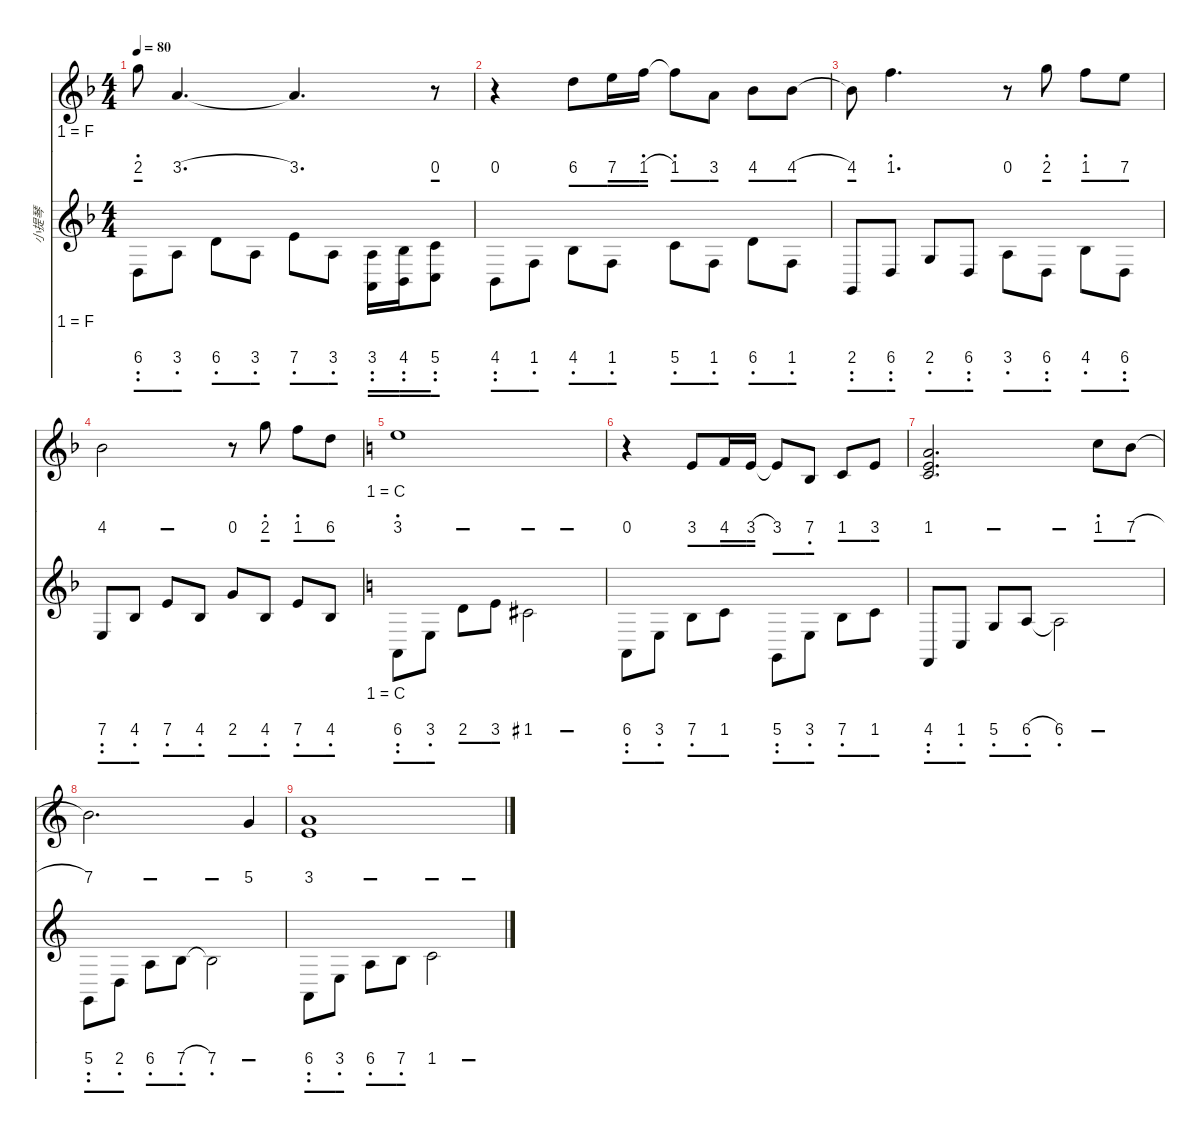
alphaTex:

\defaultSystemsLayout 4
\hideDynamics
\bracketExtendMode nobrackets
\track ("钢琴" "小提琴") {instrument acousticgrandpiano}
\staff {score numbered}
\tuning (E4 B3 G3 D3 A2 E2)
\ts (4 4)
\tempo 80
\clef g2
\ks f
15.1{t acc forcenatural}.8{dy mf beam Down} 5.1{acc forcenatural}.4{d beam Up} 5.1{t acc forcenatural}.4{d beam Up} r.8{beam Down} |
r.4{beam Down} 10.1{acc forcenatural}.8{beam Down} 12.1{acc forcenatural}.16{beam Down} 13.1{acc forcenatural}.16{beam Down} 13.1{t acc forcenatural}.8{beam Down} 5.1{acc forcenatural}.8{beam Down} 6.1{acc b}.8{beam Down} 6.1{acc b}.8{beam Down} |
6.1{t acc b}.8{beam Down} 13.1{acc forcenatural}.4{d beam Down} r.8{beam Down} 15.1{acc forcenatural}.8{beam Down} 13.1{acc forcenatural}.8{beam Down} 12.1{acc forcenatural}.8{beam Down} |
6.1{acc b}.2{beam Down} r.8{beam Down} 15.1{acc forcenatural}.8{beam Down} 13.1{acc forcenatural}.8{beam Down} 10.1{acc forcenatural}.8{beam Down} |
\ks c
12.1.1{beam Down} |
r.4{beam Down} 0.1.8{beam Up} 1.1.16{beam Up} 0.1.16{beam Up} 0.1{t}.8{beam Up} 0.2.8{beam Up} 1.2.8{beam Up} 0.1.8{beam Up} |
(5.3 5.2 5.1).2{d beam Up} 8.1.8{beam Down} 7.1.8{beam Down} |
7.1{t}.2{d beam Down} 3.1.4{beam Up} |
(5.2 5.1).1{beam Up}
\staff {score numbered}
\tuning (E4 B3 G3 D3 A2 E2)
\clef g2
\ottava regular
\simile none
\ks f
0.4{acc forcenatural}.8{dy mf beam Down} 2.3{acc forcenatural}.8{beam Down} 3.2{acc forcenatural}.8{beam Down} 2.3{acc forcenatural}.8{beam Down} 0.1{acc forcenatural}.8{beam Down} 2.3{acc forcenatural}.8{beam Down} (0.5{acc forcenatural} 2.3{acc forcenatural}).16{beam Down} (1.5{acc b} 3.3{acc b}).16{beam Down} (3.5{acc forcenatural} 5.3{acc forcenatural}).8{beam Down} |
1.5{acc b}.8{beam Down} 3.4{acc forcenatural}.8{beam Down} 3.3{acc b}.8{beam Down} 3.4{acc forcenatural}.8{beam Down} 1.2{acc forcenatural}.8{beam Down} 3.4{acc forcenatural}.8{beam Down} 3.2{acc forcenatural}.8{beam Down} 3.4{acc forcenatural}.8{beam Down} |
3.6{acc forcenatural}.8{beam Up} 0.4{acc forcenatural}.8{beam Up} 0.3{acc forcenatural}.8{beam Up} 0.4{acc forcenatural}.8{beam Up} 2.3{acc forcenatural}.8{beam Down} 0.4{acc forcenatural}.8{beam Down} 3.3{acc b}.8{beam Down} 0.4{acc forcenatural}.8{beam Down} |
2.4{acc forcenatural}.8{beam Up} 3.3{acc b}.8{beam Up} 0.1{acc forcenatural}.8{beam Up} 3.3{acc b}.8{beam Up} 3.1{acc forcenatural}.8{beam Up} 3.3{acc b}.8{beam Up} 0.1{acc forcenatural}.8{beam Up} 3.3{acc b}.8{beam Up} |
\ks c
0.5.8{beam Down} 2.4.8{beam Down} 3.2.8{beam Down} 0.1.8{beam Down} 2.2{acc #}.2{beam Down} |
0.5.8{beam Down} 2.4.8{beam Down} 0.2.8{beam Down} 1.2.8{beam Down} 3.6.8{beam Down} 2.4.8{beam Down} 0.2.8{beam Down} 1.2.8{beam Down} |
1.6.8{beam Up} 3.5.8{beam Up} 0.3.8{beam Up} 2.3.8{beam Up} 2.3{t}.2{beam Down} |
3.6.8{beam Down} 0.4.8{beam Down} 2.3.8{beam Down} 0.2.8{beam Down} 0.2{t}.2{beam Down} |
0.5.8{beam Down} 2.4.8{beam Down} 2.3.8{beam Down} 0.2.8{beam Down} 1.2.2{beam Down}
